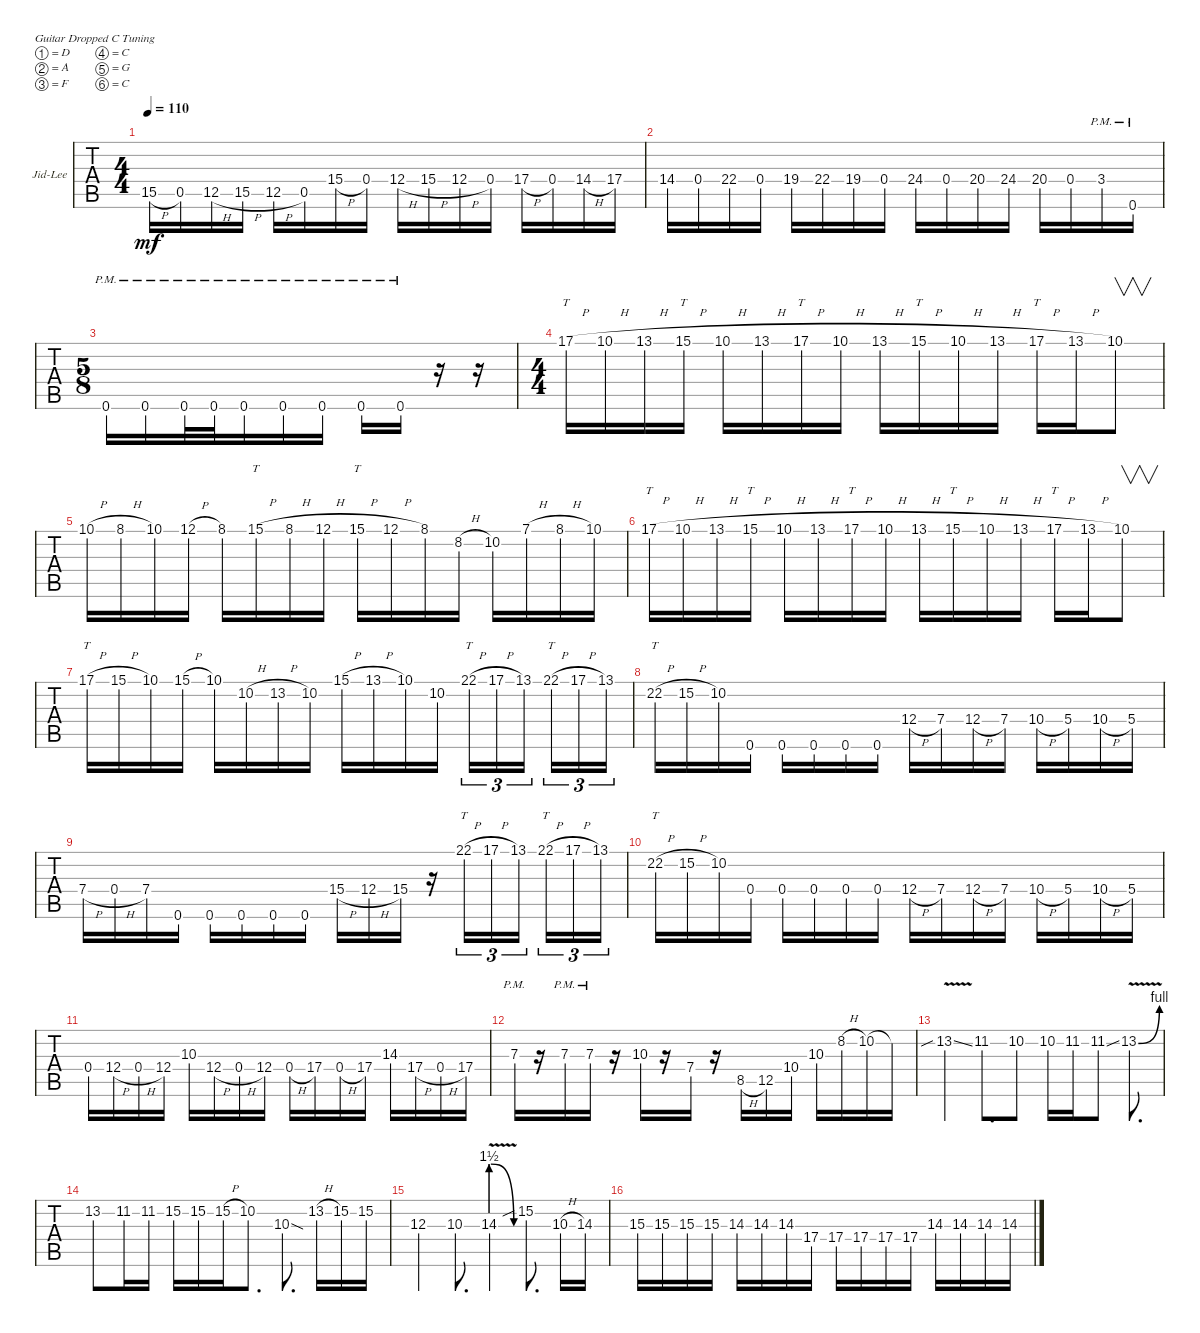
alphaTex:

\defaultSystemsLayout 4
\bracketExtendMode groupsimilarinstruments
\firstSystemTrackNameOrientation horizontal
\otherSystemsTrackNameOrientation horizontal
\track ("Electric Guitar" "Jid-Lee") {instrument distortionguitar}
\staff {tabs}
\tuning (D4 A3 F3 C3 G2 C2)
\ts (4 4)
\tempo 110
\clef g2
\scale
0.333333
\ks c
15.5{h}.16{dy mf} 0.5.16 12.5{h}.16 15.5{h}.16 12.5{h}.16 0.5.16 15.4{h}.16 0.4.16 12.4{h}.16 15.4{h}.16 12.4{h}.16 0.4.16 17.4{h}.16 0.4.16 14.4{h}.16 17.4.16 |
14.4.16 0.4.16 22.4.16 0.4.16 19.4.16 22.4.16 19.4.16 0.4.16 24.4.16 0.4.16 20.4.16 24.4.16 20.4.16 0.4.16 3.4{pm}.16 0.6{pm}.16 |
\ts (5 8)
0.6{pm}.16 0.6{pm}.16 0.6{pm}.32 0.6{pm}.32 0.6{pm}.16 0.6{pm}.16 0.6{pm}.16 0.6{pm}.16 0.6{pm}.16 r.16 r.16 |
\ts (4 4)
\scale
0.333333 17.1{h}.16{tt} 10.1{h}.16 13.1{h}.16 15.1{h}.16{tt} 10.1{h}.16 13.1{h}.16 17.1{h}.16{tt} 10.1{h}.16 13.1{h}.16 15.1{h}.16{tt} 10.1{h}.16 13.1{h}.16 17.1{h}.16{tt} 13.1{h}.16 10.1.8{v} |
\scale
0.333333 10.1{h}.16 8.1{h}.16 10.1.16 12.1{h}.16 8.1.16 15.1{h}.16{tt} 8.1{h}.16 12.1{h}.16 15.1{h}.16{tt} 12.1{h}.16 8.1.16 8.2{h}.16 10.2.16 7.1{h}.16 8.1{h}.16 10.1.16 |
\scale
0.503467
\scale
0.333333 17.1{h}.16{tt} 10.1{h}.16 13.1{h}.16 15.1{h}.16{tt} 10.1{h}.16 13.1{h}.16 17.1{h}.16{tt} 10.1{h}.16 13.1{h}.16 15.1{h}.16{tt} 10.1{h}.16 13.1{h}.16 17.1{h}.16{tt} 13.1{h}.16 10.1.8{v} |
\scale
0.497502
\scale
0.333333 17.1{h}.16{tt} 15.1{h}.16 10.1.16 15.1{h}.16 10.1.16 10.2{h}.16 13.2{h}.16 10.2.16 15.1{h}.16 13.1{h}.16 10.1.16 10.2.16 22.1{h}.16{tt tu (3 2)} 17.1{h}.16{tu (3 2)} 13.1.16{tu (3 2)} 22.1{h}.16{tt tu (3 2)} 17.1{h}.16{tu (3 2)} 13.1.16{tu (3 2)} |
\scale
0.333333 22.2{h}.16{tt} 15.2{h}.16 10.2.16 0.6.16 0.6.16 0.6.16 0.6.16 0.6.16 12.4{h}.16{legatoorigin} 7.4.16{legatoorigin} 12.4{h}.16{legatoorigin} 7.4.16{legatoorigin} 10.4{h}.16{legatoorigin} 5.4.16{legatoorigin} 10.4{h}.16{legatoorigin} 5.4.16 |
\scale
0.333333 7.4{h}.16 0.4{h}.16 7.4.16 0.6.16 0.6.16 0.6.16 0.6.16 0.6.16 15.4{h}.16 12.4{h}.16 15.4.16 r.16 22.1{h}.16{tt tu (3 2)} 17.1{h}.16{tu (3 2)} 13.1.16{tu (3 2)} 22.1{h}.16{tt tu (3 2)} 17.1{h}.16{tu (3 2)} 13.1.16{tu (3 2)} |
\scale
0.558733
\scale
0.333333 22.2{h}.16{tt} 15.2{h}.16 10.2.16 0.4.16 0.4.16 0.4.16 0.4.16 0.4.16 12.4{h}.16{legatoorigin} 7.4.16{legatoorigin} 12.4{h}.16{legatoorigin} 7.4.16{legatoorigin} 10.4{h}.16{legatoorigin} 5.4.16{legatoorigin} 10.4{h}.16{legatoorigin} 5.4.16 |
\scale
0.440967
\scale
0.333333 0.4.16 12.4{h}.16 0.4{h}.16 12.4.16 10.3.16 12.4{h}.16 0.4{h}.16 12.4.16 0.4{h}.16 17.4.16 0.4{h}.16 17.4.16 14.3.16 17.4{h}.16 0.4{h}.16 17.4.16 |
\scale
0.333333 7.3{pm}.16 r.16 7.3{pm}.16 7.3{pm}.16 r.16 10.3.16 r.16 7.4.16 r.16 8.5{h}.16 12.5.16 10.4.16 10.3.16 8.2{h}.16 10.2.16 10.2{t}.16 |
\scale
0.333333 13.2{v sib ss}.4 11.2.8{d} 10.2.8 10.2.16 11.2.16 11.2{ss}.8 13.2{be (bend 6 0 16.2 4) v}.8{d} |
\scale
0.333333 13.2.8 11.2.16 11.2.16 15.2.16 15.2.16 15.2{h}.16 10.2.8{d} 10.3{sod}.8{d} 13.2{h}.16 15.2.16 15.2.16 |
\scale
0.333333 12.3.4 10.3.8{d} 14.3{be (prebendrelease 0 6 41.4 0) v}.4 15.2{sib}.8{d} 10.3{h}.16 14.3.16 |
\scale
0.333333 15.3.16 15.3.16 15.3.16 15.3.16 14.3.16 14.3.16 14.3.16 17.4.16 17.4.16 17.4.16 17.4.16 17.4.16 14.3.16 14.3.16 14.3.16 14.3.16
